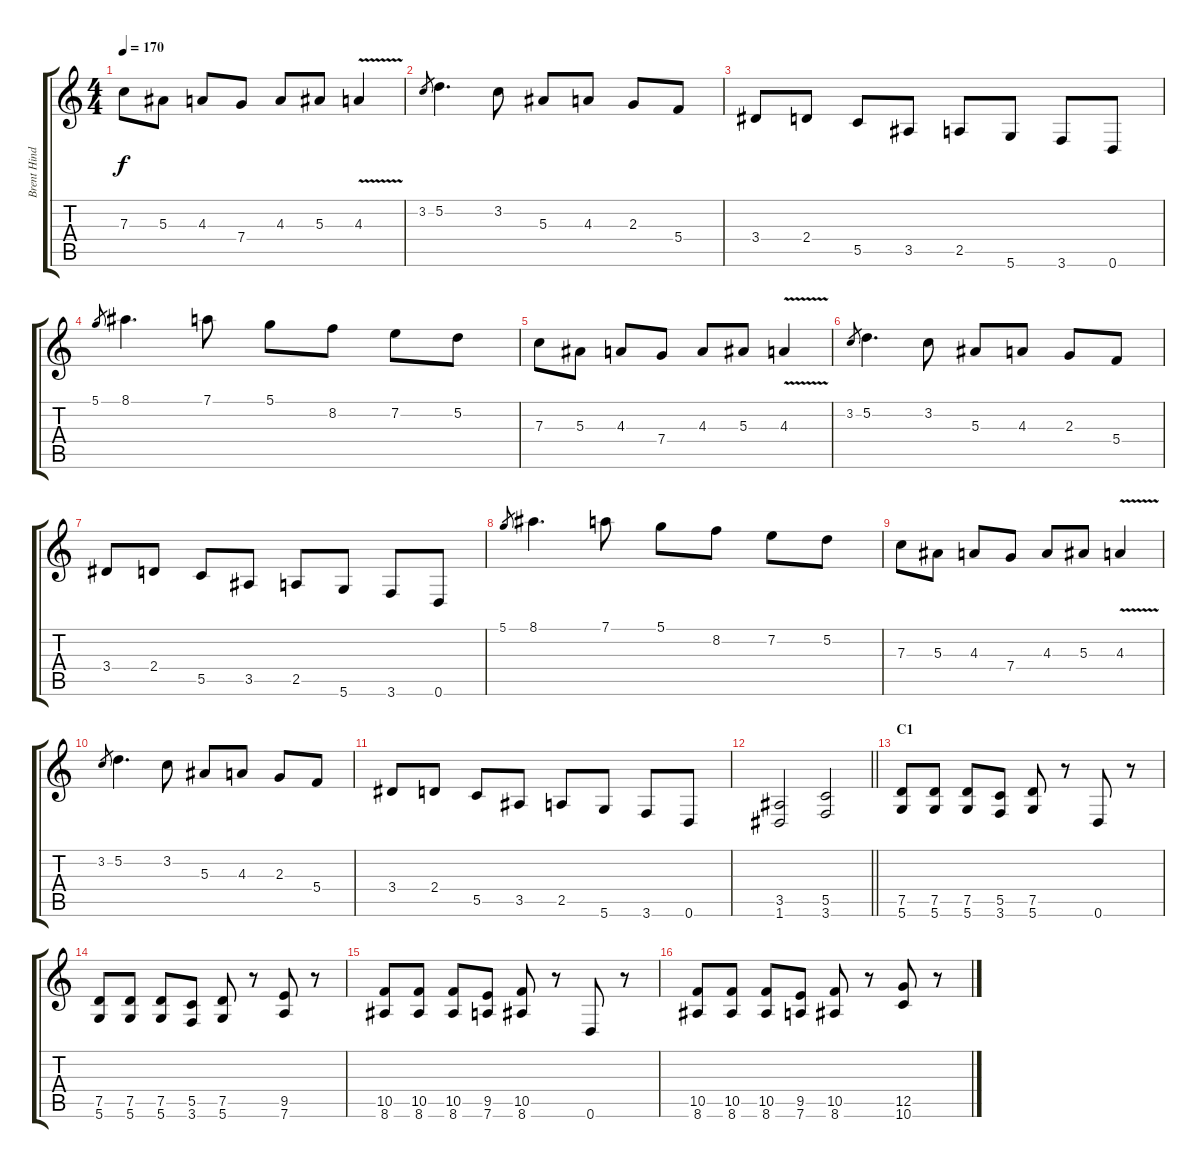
\track ("Brent Hinds" "Brent Hind") {instrument distortionguitar}
\staff {score tabs}
\tuning (D4 A3 F3 C3 G2 D2) {hide}
\ts (4 4)
\tempo 170
\clef g2
\ks c
7.3.8{dy f} 5.3.8 4.3.8 7.4.8 4.3.8 5.3.8 4.3{v}.4 |
3.2.8{gr} 5.2.4{d} 3.2.8 5.3.8 4.3.8 2.3.8 5.4.8 |
3.4.8 2.4.8 5.5.8 3.5.8 2.5.8 5.6.8 3.6.8 0.6.8 |
5.1.8{gr} 8.1.4{d} 7.1.8 5.1.8 8.2.8 7.2.8 5.2.8 |
7.3.8 5.3.8 4.3.8 7.4.8 4.3.8 5.3.8 4.3{v}.4 |
3.2.8{gr} 5.2.4{d} 3.2.8 5.3.8 4.3.8 2.3.8 5.4.8 |
3.4.8 2.4.8 5.5.8 3.5.8 2.5.8 5.6.8 3.6.8 0.6.8 |
5.1.8{gr} 8.1.4{d} 7.1.8 5.1.8 8.2.8 7.2.8 5.2.8 |
7.3.8 5.3.8 4.3.8 7.4.8 4.3.8 5.3.8 4.3{v}.4 |
3.2.8{gr} 5.2.4{d} 3.2.8 5.3.8 4.3.8 2.3.8 5.4.8 |
3.4.8 2.4.8 5.5.8 3.5.8 2.5.8 5.6.8 3.6.8 0.6.8 |
\barLineRight lightlight
(3.5 1.6).2 (5.5 3.6).2 |
\section ("" "C1")
(7.5 5.6).8 (7.5 5.6).8 (7.5 5.6).8 (5.5 3.6).8 (7.5 5.6).8 r.8 0.6.8 r.8 |
(7.5 5.6).8 (7.5 5.6).8 (7.5 5.6).8 (5.5 3.6).8 (7.5 5.6).8 r.8 (9.5 7.6).8 r.8 |
(10.5 8.6).8 (10.5 8.6).8 (10.5 8.6).8 (9.5 7.6).8 (10.5 8.6).8 r.8 0.6.8 r.8 |
(10.5 8.6).8 (10.5 8.6).8 (10.5 8.6).8 (9.5 7.6).8 (10.5 8.6).8 r.8 (12.5 10.6).8 r.8
